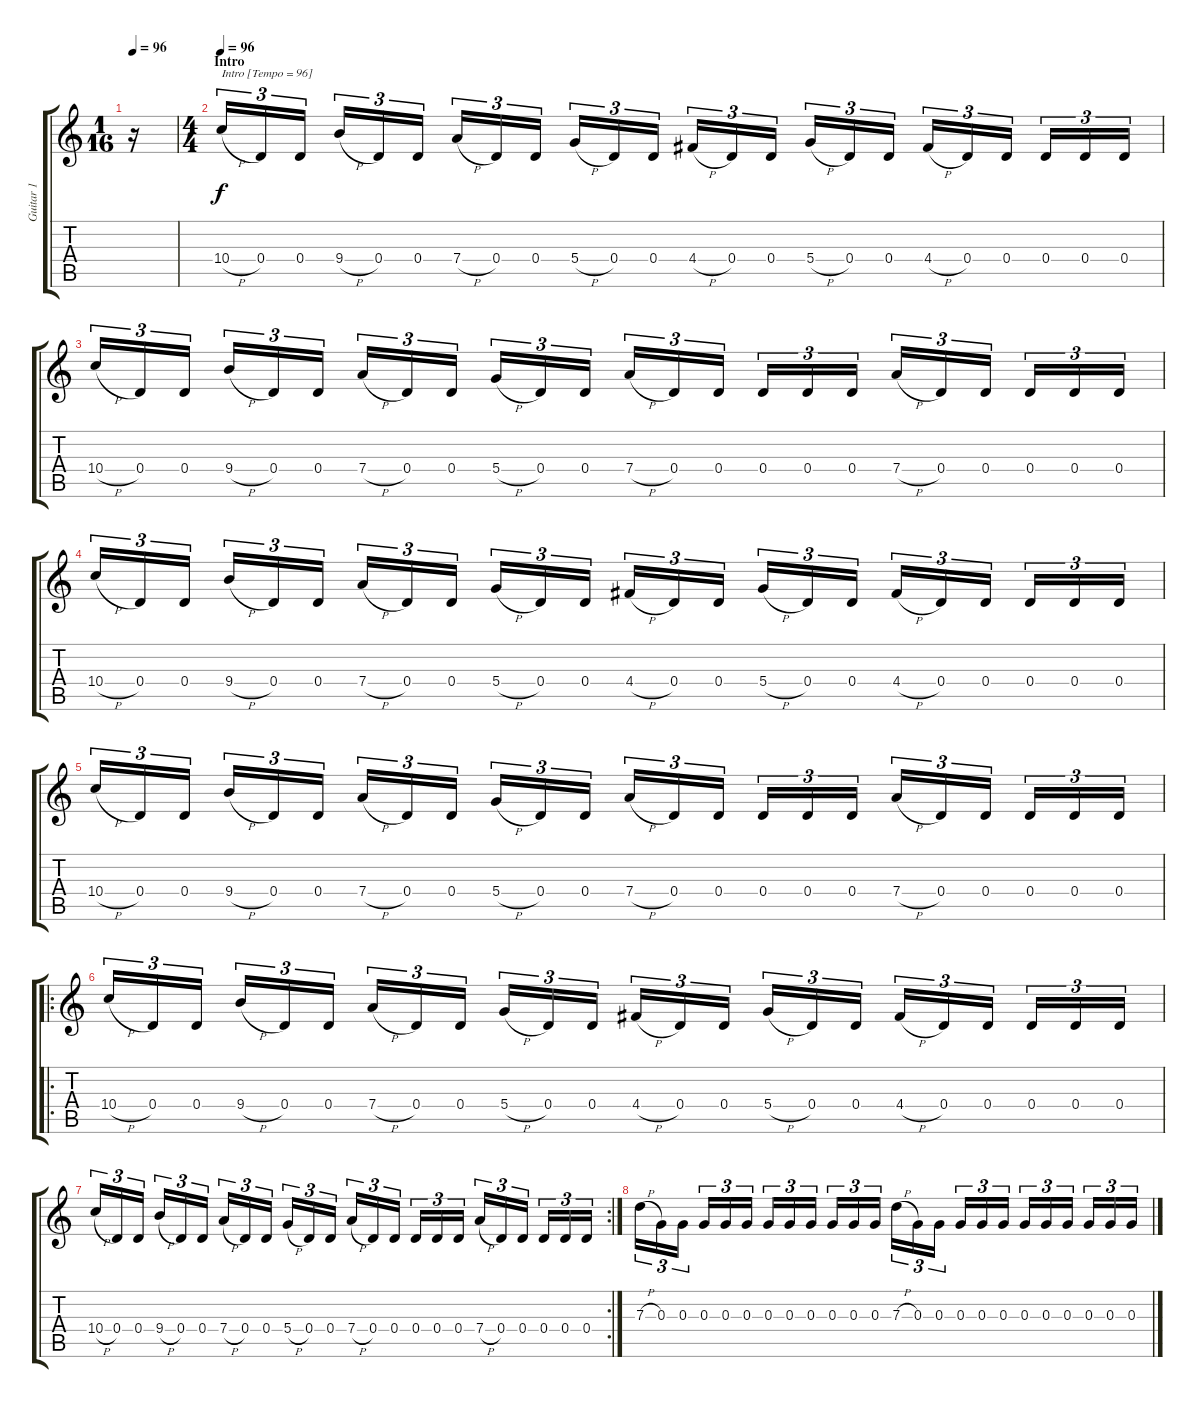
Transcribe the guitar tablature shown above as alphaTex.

\track ("Guitar 1" "Guitar 1") {instrument distortionguitar}
\staff {score tabs}
\tuning (E4 B3 G3 D3 A2 E2) {hide}
\ts (1 16)
\tempo 96
\clef g2
\ks c
r.16{dy f instrument distortionguitar} |
\ts (4 4)
\section ("" "Intro")
\tempo 96
10.4{h}.16{tu (3 2) txt "Intro [Tempo = 96]"} 0.4.16{tu (3 2)} 0.4.16{tu (3 2)} 9.4{h}.16{tu (3 2)} 0.4.16{tu (3 2)} 0.4.16{tu (3 2)} 7.4{h}.16{tu (3 2)} 0.4.16{tu (3 2)} 0.4.16{tu (3 2)} 5.4{h}.16{tu (3 2)} 0.4.16{tu (3 2)} 0.4.16{tu (3 2)} 4.4{h}.16{tu (3 2)} 0.4.16{tu (3 2)} 0.4.16{tu (3 2)} 5.4{h}.16{tu (3 2)} 0.4.16{tu (3 2)} 0.4.16{tu (3 2)} 4.4{h}.16{tu (3 2)} 0.4.16{tu (3 2)} 0.4.16{tu (3 2)} 0.4.16{tu (3 2)} 0.4.16{tu (3 2)} 0.4.16{tu (3 2)} |
10.4{h}.16{tu (3 2)} 0.4.16{tu (3 2)} 0.4.16{tu (3 2)} 9.4{h}.16{tu (3 2)} 0.4.16{tu (3 2)} 0.4.16{tu (3 2)} 7.4{h}.16{tu (3 2)} 0.4.16{tu (3 2)} 0.4.16{tu (3 2)} 5.4{h}.16{tu (3 2)} 0.4.16{tu (3 2)} 0.4.16{tu (3 2)} 7.4{h}.16{tu (3 2)} 0.4.16{tu (3 2)} 0.4.16{tu (3 2)} 0.4.16{tu (3 2)} 0.4.16{tu (3 2)} 0.4.16{tu (3 2)} 7.4{h}.16{tu (3 2)} 0.4.16{tu (3 2)} 0.4.16{tu (3 2)} 0.4.16{tu (3 2)} 0.4.16{tu (3 2)} 0.4.16{tu (3 2)} |
10.4{h}.16{tu (3 2)} 0.4.16{tu (3 2)} 0.4.16{tu (3 2)} 9.4{h}.16{tu (3 2)} 0.4.16{tu (3 2)} 0.4.16{tu (3 2)} 7.4{h}.16{tu (3 2)} 0.4.16{tu (3 2)} 0.4.16{tu (3 2)} 5.4{h}.16{tu (3 2)} 0.4.16{tu (3 2)} 0.4.16{tu (3 2)} 4.4{h}.16{tu (3 2)} 0.4.16{tu (3 2)} 0.4.16{tu (3 2)} 5.4{h}.16{tu (3 2)} 0.4.16{tu (3 2)} 0.4.16{tu (3 2)} 4.4{h}.16{tu (3 2)} 0.4.16{tu (3 2)} 0.4.16{tu (3 2)} 0.4.16{tu (3 2)} 0.4.16{tu (3 2)} 0.4.16{tu (3 2)} |
10.4{h}.16{tu (3 2)} 0.4.16{tu (3 2)} 0.4.16{tu (3 2)} 9.4{h}.16{tu (3 2)} 0.4.16{tu (3 2)} 0.4.16{tu (3 2)} 7.4{h}.16{tu (3 2)} 0.4.16{tu (3 2)} 0.4.16{tu (3 2)} 5.4{h}.16{tu (3 2)} 0.4.16{tu (3 2)} 0.4.16{tu (3 2)} 7.4{h}.16{tu (3 2)} 0.4.16{tu (3 2)} 0.4.16{tu (3 2)} 0.4.16{tu (3 2)} 0.4.16{tu (3 2)} 0.4.16{tu (3 2)} 7.4{h}.16{tu (3 2)} 0.4.16{tu (3 2)} 0.4.16{tu (3 2)} 0.4.16{tu (3 2)} 0.4.16{tu (3 2)} 0.4.16{tu (3 2)} |
\ro
10.4{h}.16{tu (3 2)} 0.4.16{tu (3 2)} 0.4.16{tu (3 2)} 9.4{h}.16{tu (3 2)} 0.4.16{tu (3 2)} 0.4.16{tu (3 2)} 7.4{h}.16{tu (3 2)} 0.4.16{tu (3 2)} 0.4.16{tu (3 2)} 5.4{h}.16{tu (3 2)} 0.4.16{tu (3 2)} 0.4.16{tu (3 2)} 4.4{h}.16{tu (3 2)} 0.4.16{tu (3 2)} 0.4.16{tu (3 2)} 5.4{h}.16{tu (3 2)} 0.4.16{tu (3 2)} 0.4.16{tu (3 2)} 4.4{h}.16{tu (3 2)} 0.4.16{tu (3 2)} 0.4.16{tu (3 2)} 0.4.16{tu (3 2)} 0.4.16{tu (3 2)} 0.4.16{tu (3 2)} |
\rc 2
10.4{h}.16{tu (3 2)} 0.4.16{tu (3 2)} 0.4.16{tu (3 2)} 9.4{h}.16{tu (3 2)} 0.4.16{tu (3 2)} 0.4.16{tu (3 2)} 7.4{h}.16{tu (3 2)} 0.4.16{tu (3 2)} 0.4.16{tu (3 2)} 5.4{h}.16{tu (3 2)} 0.4.16{tu (3 2)} 0.4.16{tu (3 2)} 7.4{h}.16{tu (3 2)} 0.4.16{tu (3 2)} 0.4.16{tu (3 2)} 0.4.16{tu (3 2)} 0.4.16{tu (3 2)} 0.4.16{tu (3 2)} 7.4{h}.16{tu (3 2)} 0.4.16{tu (3 2)} 0.4.16{tu (3 2)} 0.4.16{tu (3 2)} 0.4.16{tu (3 2)} 0.4.16{tu (3 2)} |
7.3{h}.16{tu (3 2)} 0.3.16{tu (3 2)} 0.3.16{tu (3 2)} 0.3.16{tu (3 2)} 0.3.16{tu (3 2)} 0.3.16{tu (3 2)} 0.3.16{tu (3 2)} 0.3.16{tu (3 2)} 0.3.16{tu (3 2)} 0.3.16{tu (3 2)} 0.3.16{tu (3 2)} 0.3.16{tu (3 2)} 7.3{h}.16{tu (3 2)} 0.3.16{tu (3 2)} 0.3.16{tu (3 2)} 0.3.16{tu (3 2)} 0.3.16{tu (3 2)} 0.3.16{tu (3 2)} 0.3.16{tu (3 2)} 0.3.16{tu (3 2)} 0.3.16{tu (3 2)} 0.3.16{tu (3 2)} 0.3.16{tu (3 2)} 0.3.16{tu (3 2)}
